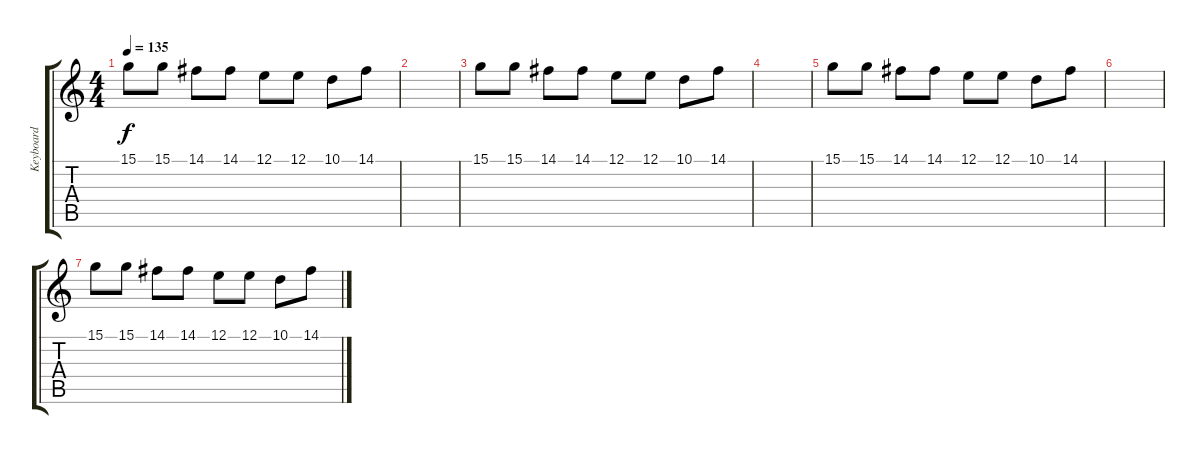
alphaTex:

\track ("Keyboard" "Keyboard") {instrument fx1rain}
\staff {score tabs}
\tuning (E4 B3 G3 D3 A2 E2) {hide}
\ts (4 4)
\tempo 135
\clef g2
\ks c
15.1.8{dy f} 15.1.8 14.1.8 14.1.8 12.1.8 12.1.8 10.1.8 14.1.8 |
|
15.1.8 15.1.8 14.1.8 14.1.8 12.1.8 12.1.8 10.1.8 14.1.8 |
|
15.1.8 15.1.8 14.1.8 14.1.8 12.1.8 12.1.8 10.1.8 14.1.8 |
|
15.1.8 15.1.8 14.1.8 14.1.8 12.1.8 12.1.8 10.1.8 14.1.8
